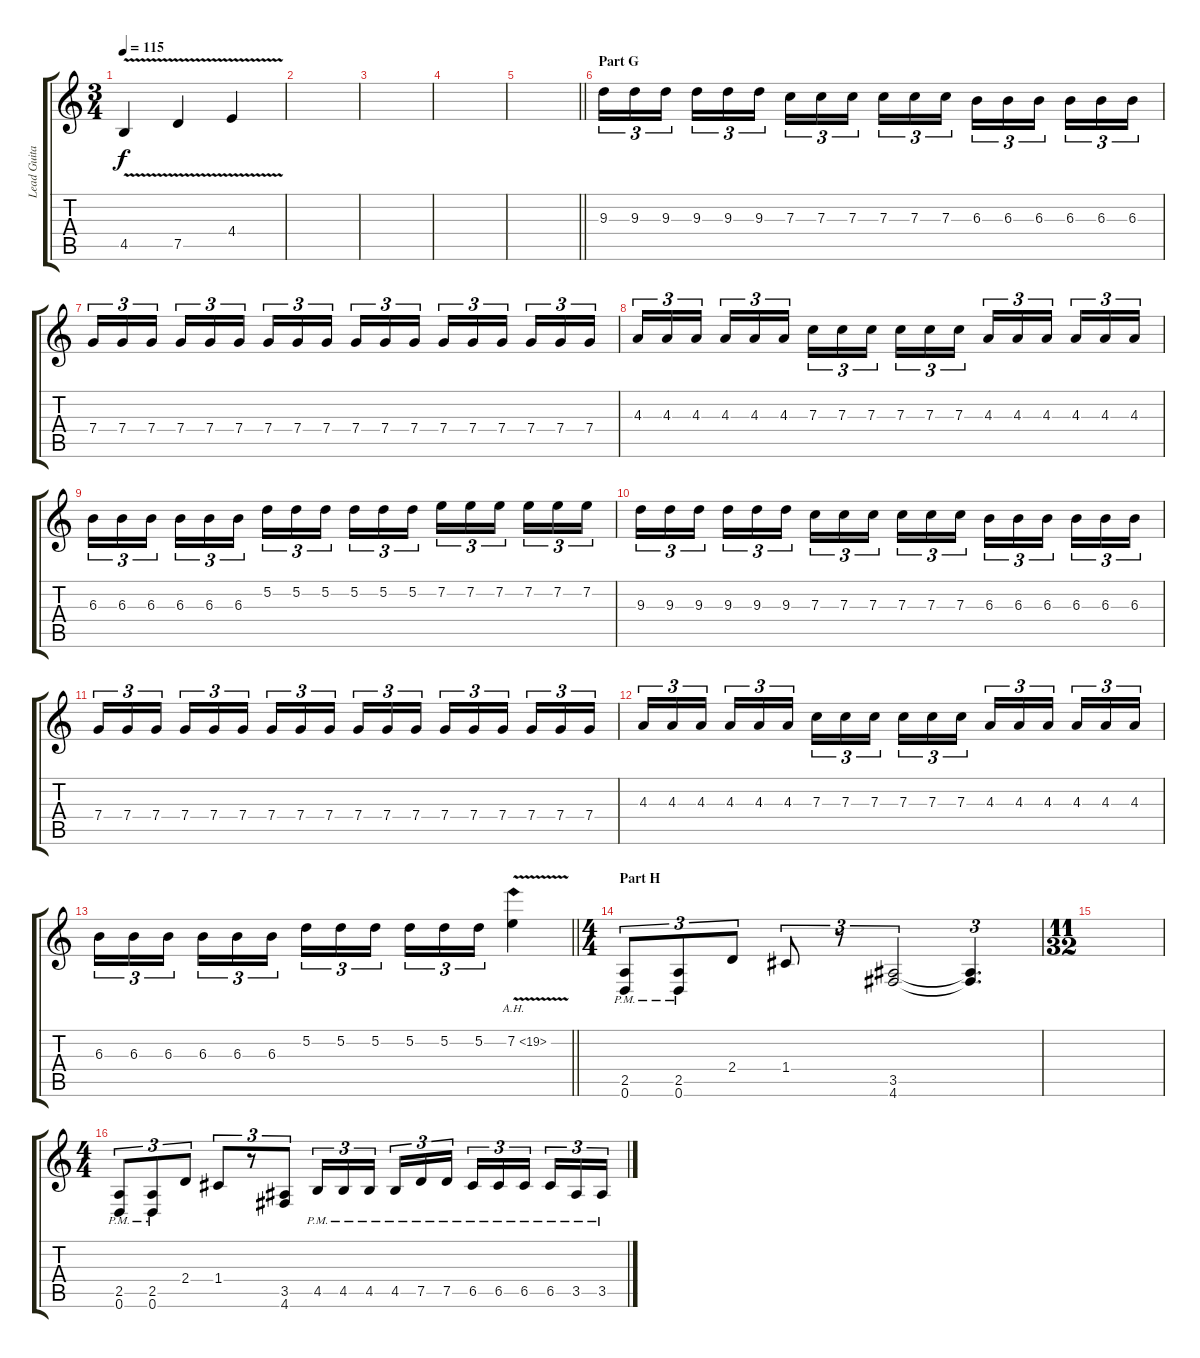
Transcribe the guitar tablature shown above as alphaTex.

\track ("Lead Guitar" "Lead Guita") {instrument distortionguitar}
\staff {score tabs}
\tuning (D4 A3 F3 C3 G2 D2) {hide}
\ts (3 4)
\tempo 115
\clef g2
\ks c
4.5{v}.4{dy f} 7.5{v}.4 4.4{v}.4 |
|
|
|
\barLineRight lightlight
|
\section ("" "Part G")
9.3.16{tu (3 2)} 9.3.16{tu (3 2)} 9.3.16{tu (3 2) beam splitsecondary} 9.3.16{tu (3 2)} 9.3.16{tu (3 2)} 9.3.16{tu (3 2)} 7.3.16{tu (3 2)} 7.3.16{tu (3 2)} 7.3.16{tu (3 2) beam splitsecondary} 7.3.16{tu (3 2)} 7.3.16{tu (3 2)} 7.3.16{tu (3 2)} 6.3.16{tu (3 2)} 6.3.16{tu (3 2)} 6.3.16{tu (3 2) beam splitsecondary} 6.3.16{tu (3 2)} 6.3.16{tu (3 2)} 6.3.16{tu (3 2)} |
7.4.16{tu (3 2)} 7.4.16{tu (3 2)} 7.4.16{tu (3 2) beam splitsecondary} 7.4.16{tu (3 2)} 7.4.16{tu (3 2)} 7.4.16{tu (3 2)} 7.4.16{tu (3 2)} 7.4.16{tu (3 2)} 7.4.16{tu (3 2) beam splitsecondary} 7.4.16{tu (3 2)} 7.4.16{tu (3 2)} 7.4.16{tu (3 2)} 7.4.16{tu (3 2)} 7.4.16{tu (3 2)} 7.4.16{tu (3 2) beam splitsecondary} 7.4.16{tu (3 2)} 7.4.16{tu (3 2)} 7.4.16{tu (3 2)} |
4.3.16{tu (3 2)} 4.3.16{tu (3 2)} 4.3.16{tu (3 2) beam splitsecondary} 4.3.16{tu (3 2)} 4.3.16{tu (3 2)} 4.3.16{tu (3 2)} 7.3.16{tu (3 2)} 7.3.16{tu (3 2)} 7.3.16{tu (3 2) beam splitsecondary} 7.3.16{tu (3 2)} 7.3.16{tu (3 2)} 7.3.16{tu (3 2)} 4.3.16{tu (3 2)} 4.3.16{tu (3 2)} 4.3.16{tu (3 2) beam splitsecondary} 4.3.16{tu (3 2)} 4.3.16{tu (3 2)} 4.3.16{tu (3 2)} |
6.3.16{tu (3 2)} 6.3.16{tu (3 2)} 6.3.16{tu (3 2) beam splitsecondary} 6.3.16{tu (3 2)} 6.3.16{tu (3 2)} 6.3.16{tu (3 2)} 5.2.16{tu (3 2)} 5.2.16{tu (3 2)} 5.2.16{tu (3 2) beam splitsecondary} 5.2.16{tu (3 2)} 5.2.16{tu (3 2)} 5.2.16{tu (3 2)} 7.2.16{tu (3 2)} 7.2.16{tu (3 2)} 7.2.16{tu (3 2) beam splitsecondary} 7.2.16{tu (3 2)} 7.2.16{tu (3 2)} 7.2.16{tu (3 2)} |
9.3.16{tu (3 2)} 9.3.16{tu (3 2)} 9.3.16{tu (3 2) beam splitsecondary} 9.3.16{tu (3 2)} 9.3.16{tu (3 2)} 9.3.16{tu (3 2)} 7.3.16{tu (3 2)} 7.3.16{tu (3 2)} 7.3.16{tu (3 2) beam splitsecondary} 7.3.16{tu (3 2)} 7.3.16{tu (3 2)} 7.3.16{tu (3 2)} 6.3.16{tu (3 2)} 6.3.16{tu (3 2)} 6.3.16{tu (3 2) beam splitsecondary} 6.3.16{tu (3 2)} 6.3.16{tu (3 2)} 6.3.16{tu (3 2)} |
7.4.16{tu (3 2)} 7.4.16{tu (3 2)} 7.4.16{tu (3 2) beam splitsecondary} 7.4.16{tu (3 2)} 7.4.16{tu (3 2)} 7.4.16{tu (3 2)} 7.4.16{tu (3 2)} 7.4.16{tu (3 2)} 7.4.16{tu (3 2) beam splitsecondary} 7.4.16{tu (3 2)} 7.4.16{tu (3 2)} 7.4.16{tu (3 2)} 7.4.16{tu (3 2)} 7.4.16{tu (3 2)} 7.4.16{tu (3 2) beam splitsecondary} 7.4.16{tu (3 2)} 7.4.16{tu (3 2)} 7.4.16{tu (3 2)} |
4.3.16{tu (3 2)} 4.3.16{tu (3 2)} 4.3.16{tu (3 2) beam splitsecondary} 4.3.16{tu (3 2)} 4.3.16{tu (3 2)} 4.3.16{tu (3 2)} 7.3.16{tu (3 2)} 7.3.16{tu (3 2)} 7.3.16{tu (3 2) beam splitsecondary} 7.3.16{tu (3 2)} 7.3.16{tu (3 2)} 7.3.16{tu (3 2)} 4.3.16{tu (3 2)} 4.3.16{tu (3 2)} 4.3.16{tu (3 2) beam splitsecondary} 4.3.16{tu (3 2)} 4.3.16{tu (3 2)} 4.3.16{tu (3 2)} |
\barLineRight lightlight
6.3.16{tu (3 2)} 6.3.16{tu (3 2)} 6.3.16{tu (3 2) beam splitsecondary} 6.3.16{tu (3 2)} 6.3.16{tu (3 2)} 6.3.16{tu (3 2)} 5.2.16{tu (3 2)} 5.2.16{tu (3 2)} 5.2.16{tu (3 2) beam splitsecondary} 5.2.16{tu (3 2)} 5.2.16{tu (3 2)} 5.2.16{tu (3 2)} 7.2{ah 12 v}.4 |
\ts (4 4)
\section ("" "Part H")
(2.5{pm} 0.6{pm}).8{tu (3 2)} (2.5{pm} 0.6{pm}).8{tu (3 2)} 2.4.8{tu (3 2)} 1.4.8{tu (3 2)} r.8{tu (3 2)} (3.5 4.6).2{tu (3 2)} (3.5{t} 4.6{t}).4{d tu (3 2)} |
\ts (11 32)
|
\ts (4 4)
(2.5{pm} 0.6{pm}).8{tu (3 2)} (2.5{pm} 0.6{pm}).8{tu (3 2)} 2.4.8{tu (3 2)} 1.4.8{tu (3 2)} r.8{tu (3 2)} (3.5 4.6).8{tu (3 2)} 4.5{pm}.16{tu (3 2)} 4.5{pm}.16{tu (3 2)} 4.5{pm}.16{tu (3 2) beam splitsecondary} 4.5{pm}.16{tu (3 2)} 7.5{pm}.16{tu (3 2)} 7.5{pm}.16{tu (3 2)} 6.5{pm}.16{tu (3 2)} 6.5{pm}.16{tu (3 2)} 6.5{pm}.16{tu (3 2) beam splitsecondary} 6.5{pm}.16{tu (3 2)} 3.5{pm}.16{tu (3 2)} 3.5{pm}.16{tu (3 2)}
